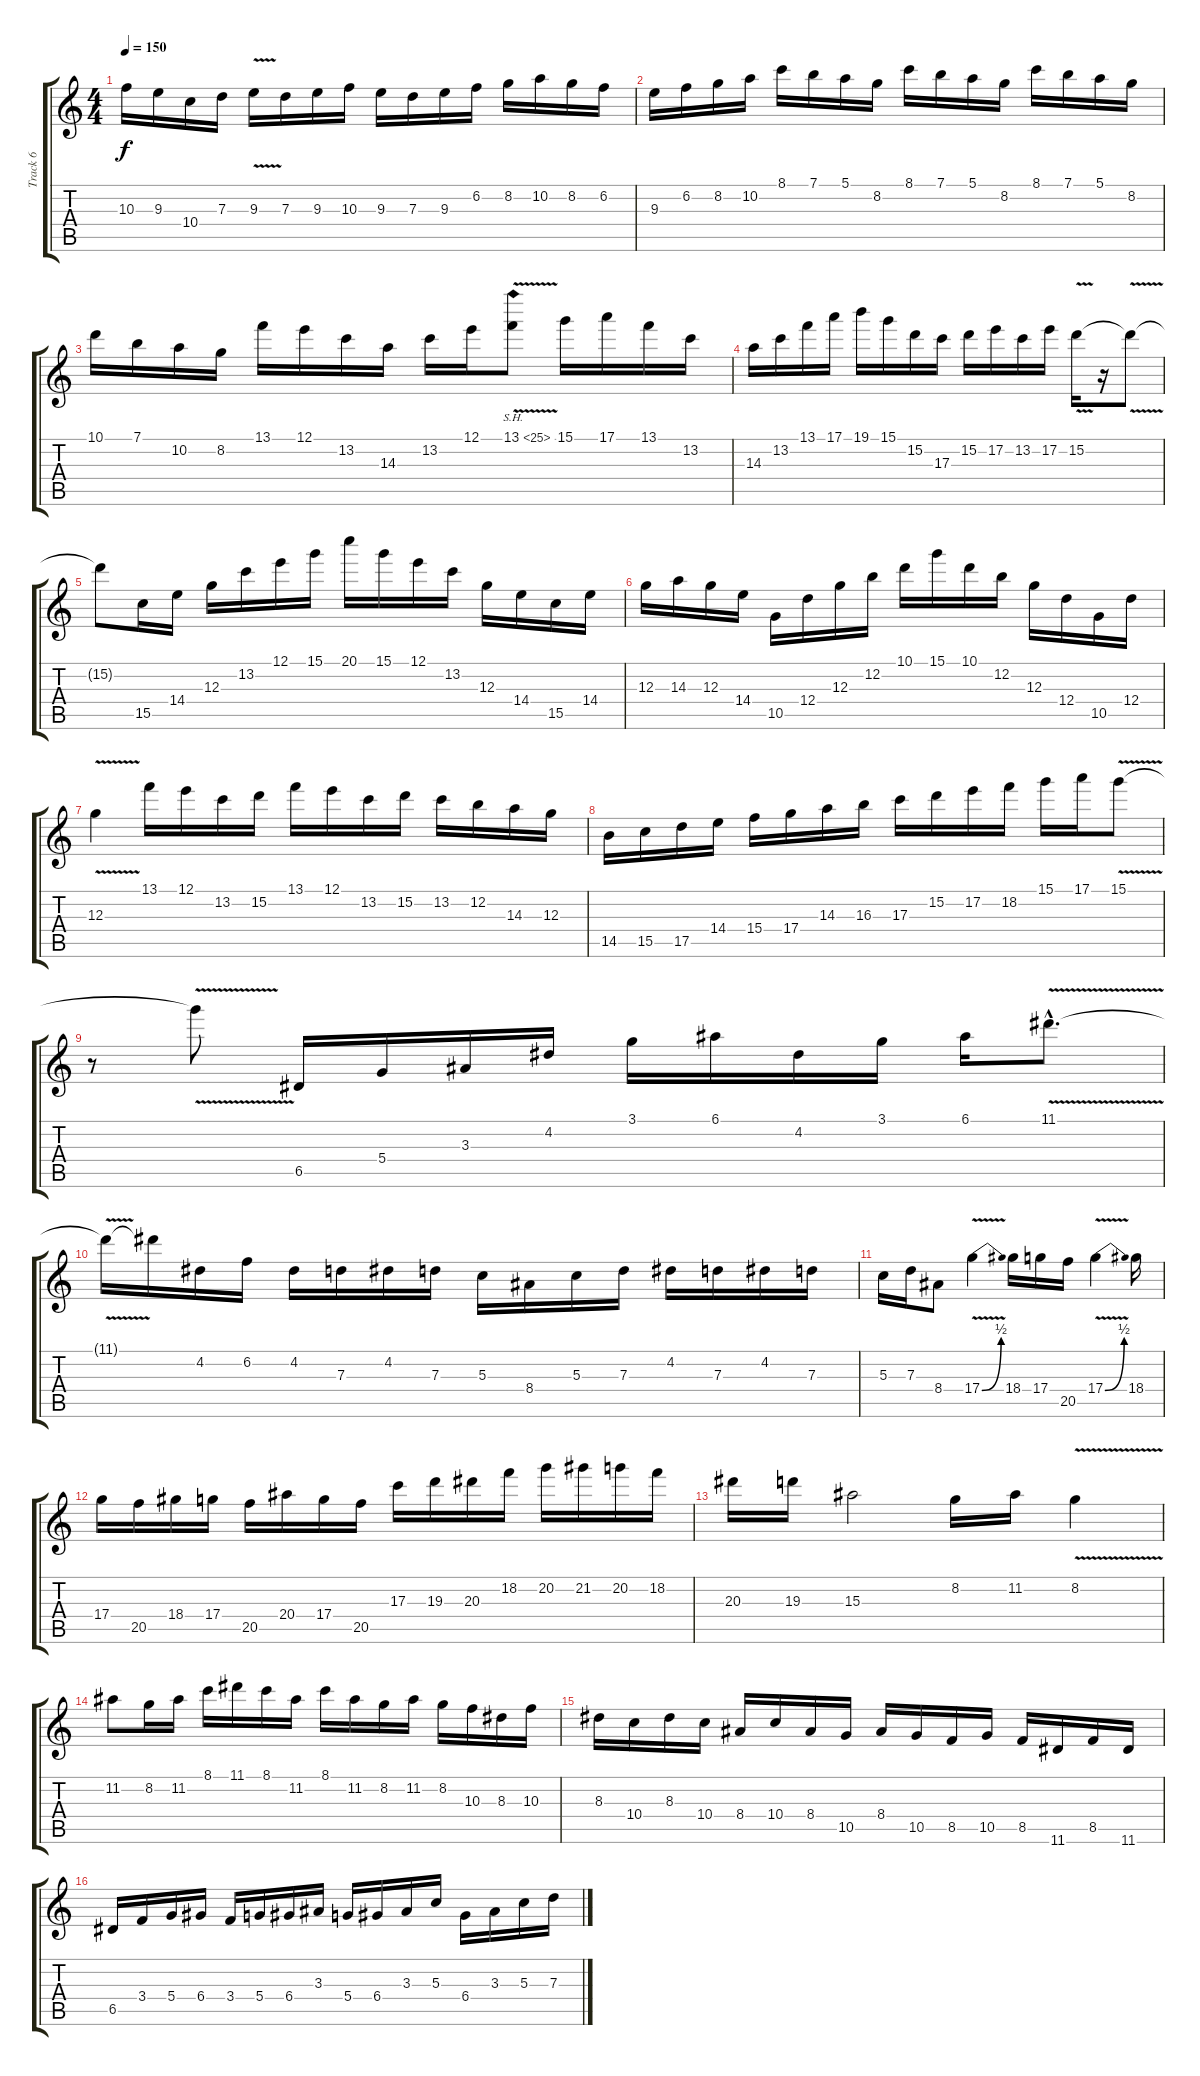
\track ("Track 6" "Track 6") {instrument distortionguitar}
\staff {score tabs}
\tuning (E4 B3 G3 D3 A2 E2) {hide}
\ts (4 4)
\tempo 150
\clef g2
\ks c
10.3.16{dy f} 9.3.16 10.4.16 7.3.16 9.3{v}.16 7.3.16 9.3.16 10.3.16 9.3.16 7.3.16 9.3.16 6.2.16 8.2.16 10.2.16 8.2.16 6.2.16 |
9.3.16 6.2.16 8.2.16 10.2.16 8.1.16 7.1.16 5.1.16 8.2.16 8.1.16 7.1.16 5.1.16 8.2.16 8.1.16 7.1.16 5.1.16 8.2.16 |
10.1.16 7.1.16 10.2.16 8.2.16 13.1.16 12.1.16 13.2.16 14.3.16 13.2.16 12.1.16 13.1{sh 12 v}.8 15.1.16 17.1.16 13.1.16 13.2.16 |
14.3.16 13.2.16 13.1.16 17.1.16 19.1.16 15.1.16 15.2.16 17.3.16 15.2.16 17.2.16 13.2.16 17.2.16 15.2{v}.16 r.16 15.2{t}.8 |
15.2{t}.8 15.5.16 14.4.16 12.3.16 13.2.16 12.1.16 15.1.16 20.1.16 15.1.16 12.1.16 13.2.16 12.3.16 14.4.16 15.5.16 14.4.16 |
12.3.16 14.3.16 12.3.16 14.4.16 10.5.16 12.4.16 12.3.16 12.2.16 10.1.16 15.1.16 10.1.16 12.2.16 12.3.16 12.4.16 10.5.16 12.4.16 |
12.3{v}.4 13.1.16 12.1.16 13.2.16 15.2.16 13.1.16 12.1.16 13.2.16 15.2.16 13.2.16 12.2.16 14.3.16 12.3.16 |
14.5.16 15.5.16 17.5.16 14.4.16 15.4.16 17.4.16 14.3.16 16.3.16 17.3.16 15.2.16 17.2.16 18.2.16 15.1.16 17.1.16 15.1{v}.8 |
r.8 15.1{t}.8 6.5.16 5.4.16 3.3.16 4.2.16 3.1.16 6.1.16 4.2.16 3.1.16 6.1.16 11.1{v hac}.8{d} |
11.1{t}.16 11.1{t}.16 4.2.16 6.2.16 4.2.16 7.3.16 4.2.16 7.3.16 5.3.16 8.4.16 5.3.16 7.3.16 4.2.16 7.3.16 4.2.16 7.3.16 |
5.3.16 7.3.16 8.4.8 17.4{be (bend 0 0 60 2) v}.4 18.4.16 17.4.16 20.5.16 17.4{be (bend 0 0 60 2) v}.4 18.4.16 |
17.4.16 20.5.16 18.4.16 17.4.16 20.5.16 20.4.16 17.4.16 20.5.16 17.3.16 19.3.16 20.3.16 18.2.16 20.2.16 21.2.16 20.2.16 18.2.16 |
20.3.16 19.3.16 15.3.2 8.2.16 11.2.16 8.2{v}.4 |
11.2.8 8.2.16 11.2.16 8.1.16 11.1.16 8.1.16 11.2.16 8.1.16 11.2.16 8.2.16 11.2.16 8.2.16 10.3.16 8.3.16 10.3.16 |
8.3.16 10.4.16 8.3.16 10.4.16 8.4.16 10.4.16 8.4.16 10.5.16 8.4.16 10.5.16 8.5.16 10.5.16 8.5.16 11.6.16 8.5.16 11.6.16 |
6.5.16 3.4.16 5.4.16 6.4.16 3.4.16 5.4.16 6.4.16 3.3.16 5.4.16 6.4.16 3.3.16 5.3.16 6.4.16 3.3.16 5.3.16 7.3.16
